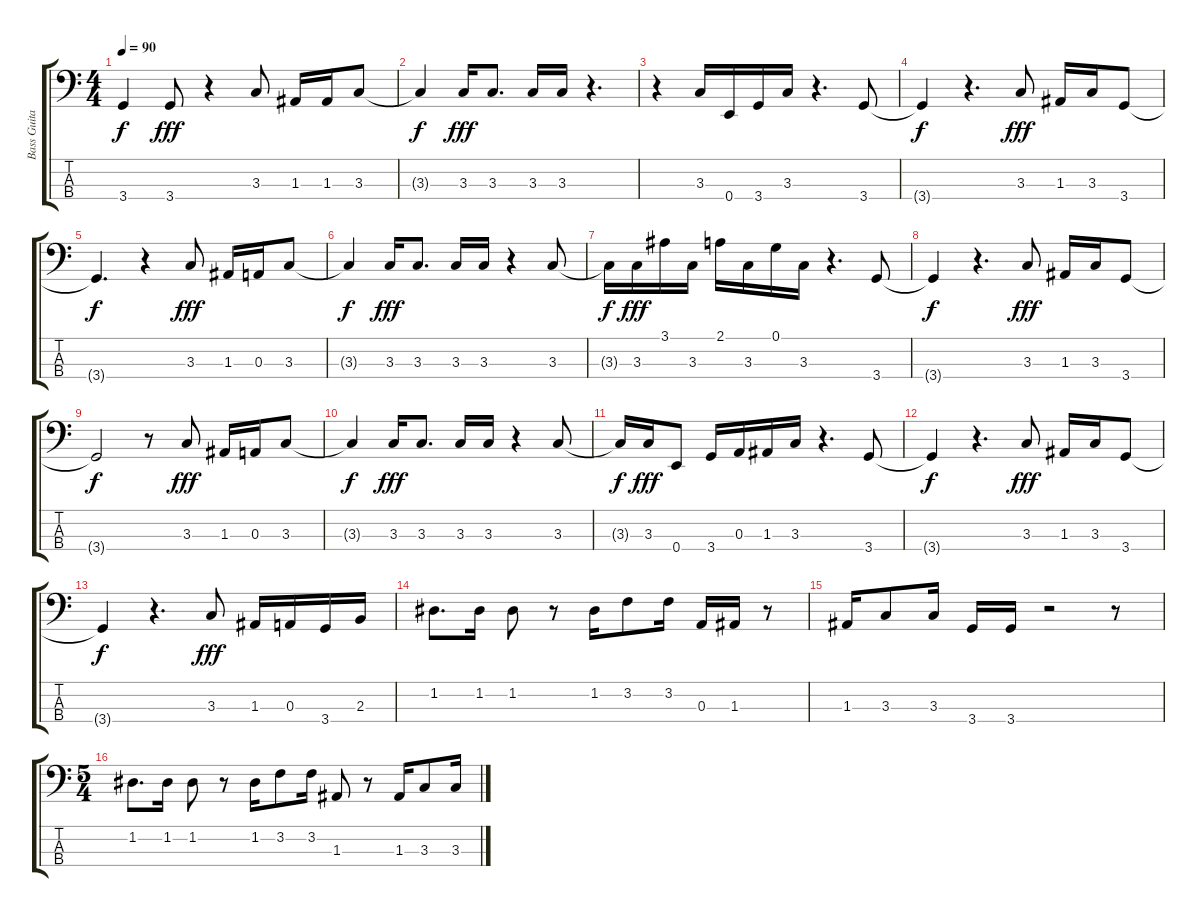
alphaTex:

\track ("Bass Guitar" "Bass Guita") {instrument fretlessbass}
\staff {score tabs}
\tuning (G2 D2 A1 E1) {hide}
\ts (4 4)
\tempo 90
\clef f4
\ks c
3.4{t}.4{dy f} 3.4.8{dy fff} r.4 3.3.8 1.3.16 1.3.16 3.3.8 |
3.3{t}.4{dy f} 3.3.16{dy fff} 3.3.8{d} 3.3.16 3.3.16 r.4{d} |
r.4 3.3.16 0.4.16 3.4.16 3.3.16 r.4{d} 3.4.8 |
3.4{t}.4{dy f} r.4{d} 3.3.8{dy fff} 1.3.16 3.3.16 3.4.8 |
3.4{t}.4{d dy f} r.4 3.3.8{dy fff} 1.3.16 0.3.16 3.3.8 |
3.3{t}.4{dy f} 3.3.16{dy fff} 3.3.8{d} 3.3.16 3.3.16 r.4 3.3.8 |
3.3{t}.16{dy f} 3.3.16{dy fff} 3.1.16 3.3.16 2.1.16 3.3.16 0.1.16 3.3.16 r.4{d} 3.4.8 |
3.4{t}.4{dy f} r.4{d} 3.3.8{dy fff} 1.3.16 3.3.16 3.4.8 |
3.4{t}.2{dy f} r.8 3.3.8{dy fff} 1.3.16 0.3.16 3.3.8 |
3.3{t}.4{dy f} 3.3.16{dy fff} 3.3.8{d} 3.3.16 3.3.16 r.4 3.3.8 |
3.3{t}.16{dy f} 3.3.16{dy fff} 0.4.8 3.4.16 0.3.16 1.3.16 3.3.16 r.4{d} 3.4.8 |
3.4{t}.4{dy f} r.4{d} 3.3.8{dy fff} 1.3.16 3.3.16 3.4.8 |
3.4{t}.4{dy f} r.4{d} 3.3.8{dy fff} 1.3.16 0.3.16 3.4.16 2.3.16 |
1.2.8{d} 1.2.16 1.2.8 r.8 1.2.16 3.2.8 3.2.16 0.3.16 1.3.16 r.8 |
1.3.16 3.3.8 3.3.16 3.4.16 3.4.16 r.2 r.8 |
\ts (5 4)
1.2.8{d} 1.2.16 1.2.8 r.8 1.2.16 3.2.8 3.2.16 1.3.8 r.8 1.3.16 3.3.8 3.3.16
